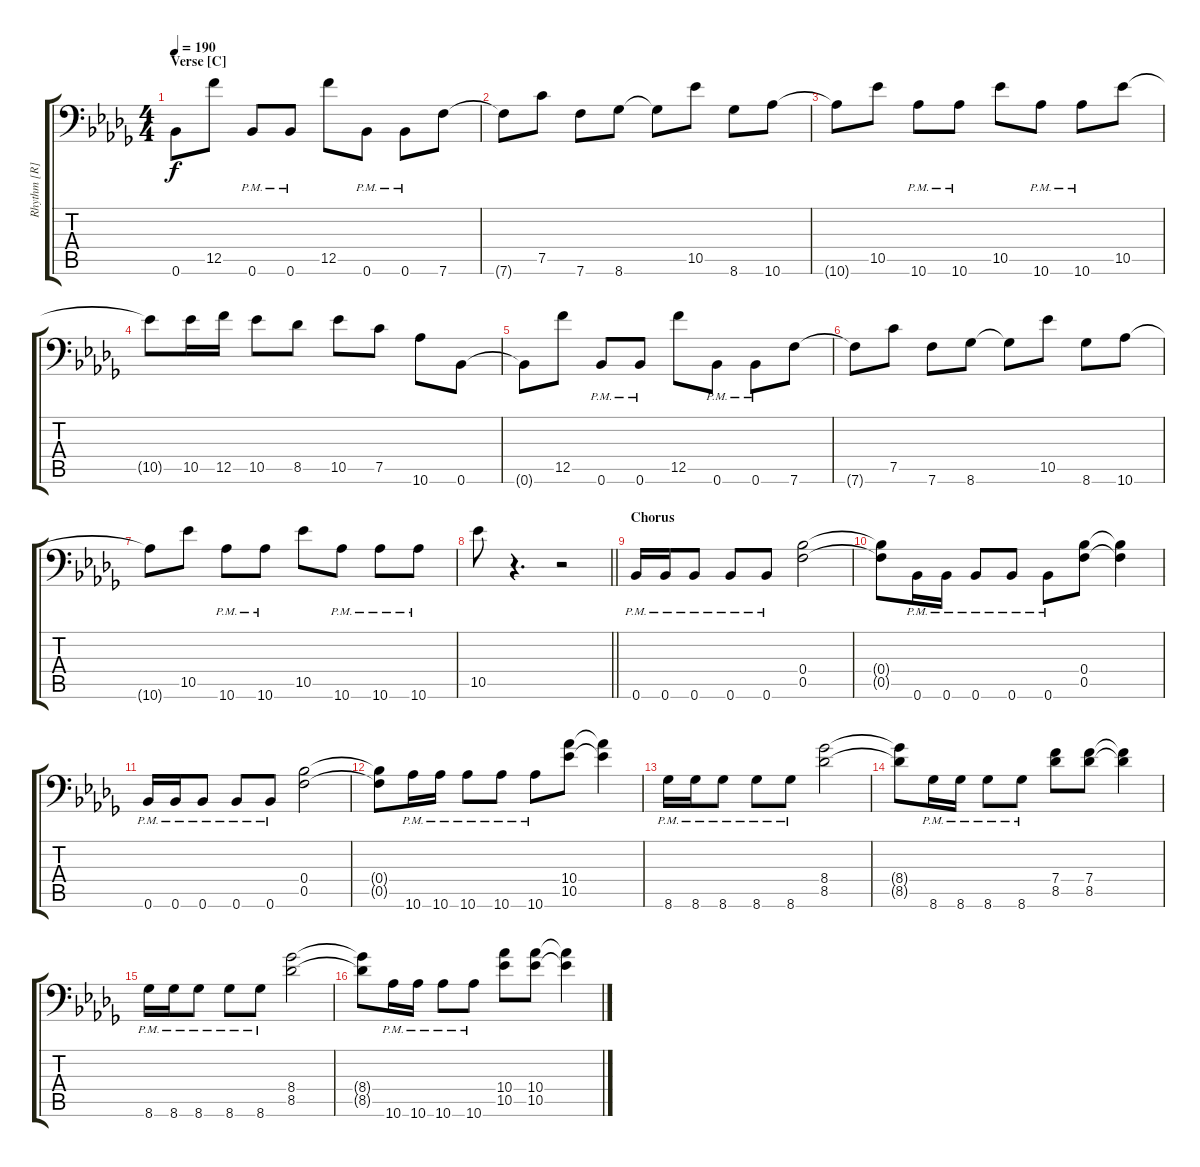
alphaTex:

\track ("Rhythm [R]" "Rhythm [R]") {instrument distortionguitar}
\staff {score tabs}
\tuning (C4 G3 Eb3 Bb2 F2 Bb1) {hide}
\ts (4 4)
\section ("" "Verse [C]")
\tempo 190
\clef f4
\ks db
0.6{t}.8{dy f} 12.5.8 0.6{pm}.8 0.6{pm}.8 12.5.8 0.6{pm}.8 0.6{pm}.8 7.6.8 |
7.6{t}.8 7.5.8 7.6.8 8.6.8 8.6{t}.8 10.5.8 8.6.8 10.6.8 |
10.6{t}.8 10.5.8 10.6{pm}.8 10.6{pm}.8 10.5.8 10.6{pm}.8 10.6{pm}.8 10.5.8 |
10.5{t}.8 10.5.16 12.5.16 10.5.8 8.5.8 10.5.8 7.5.8 10.6.8 0.6.8 |
0.6{t}.8 12.5.8 0.6{pm}.8 0.6{pm}.8 12.5.8 0.6{pm}.8 0.6{pm}.8 7.6.8 |
7.6{t}.8 7.5.8 7.6.8 8.6.8 8.6{t}.8 10.5.8 8.6.8 10.6.8 |
10.6{t}.8 10.5.8 10.6{pm}.8 10.6{pm}.8 10.5.8 10.6{pm}.8 10.6{pm}.8 10.6{pm}.8 |
\barLineRight lightlight
10.5.8 r.4{d} r.2 |
\section ("" "Chorus")
0.6{pm}.16 0.6{pm}.16 0.6{pm}.8 0.6{pm}.8 0.6{pm}.8 (0.4 0.5).2 |
(0.4{t} 0.5{t}).8 0.6{pm}.16 0.6{pm}.16 0.6{pm}.8 0.6{pm}.8 0.6{pm}.8 (0.4 0.5).8 (0.4{t} 0.5{t}).4 |
0.6{pm}.16 0.6{pm}.16 0.6{pm}.8 0.6{pm}.8 0.6{pm}.8 (0.4 0.5).2 |
(0.4{t} 0.5{t}).8 10.6{pm}.16 10.6{pm}.16 10.6{pm}.8 10.6{pm}.8 10.6{pm}.8 (10.4 10.5).8 (10.4{t} 10.5{t}).4 |
8.6{pm}.16 8.6{pm}.16 8.6{pm}.8 8.6{pm}.8 8.6{pm}.8 (8.4 8.5).2 |
(8.4{t} 8.5{t}).8 8.6{pm}.16 8.6{pm}.16 8.6{pm}.8 8.6{pm}.8 (7.4 8.5).8 (7.4 8.5).8 (7.4{t} 8.5{t}).4 |
8.6{pm}.16 8.6{pm}.16 8.6{pm}.8 8.6{pm}.8 8.6{pm}.8 (8.4 8.5).2 |
(8.4{t} 8.5{t}).8 10.6{pm}.16 10.6{pm}.16 10.6{pm}.8 10.6{pm}.8 (10.4 10.5).8 (10.4 10.5).8 (10.4{t} 10.5{t}).4
